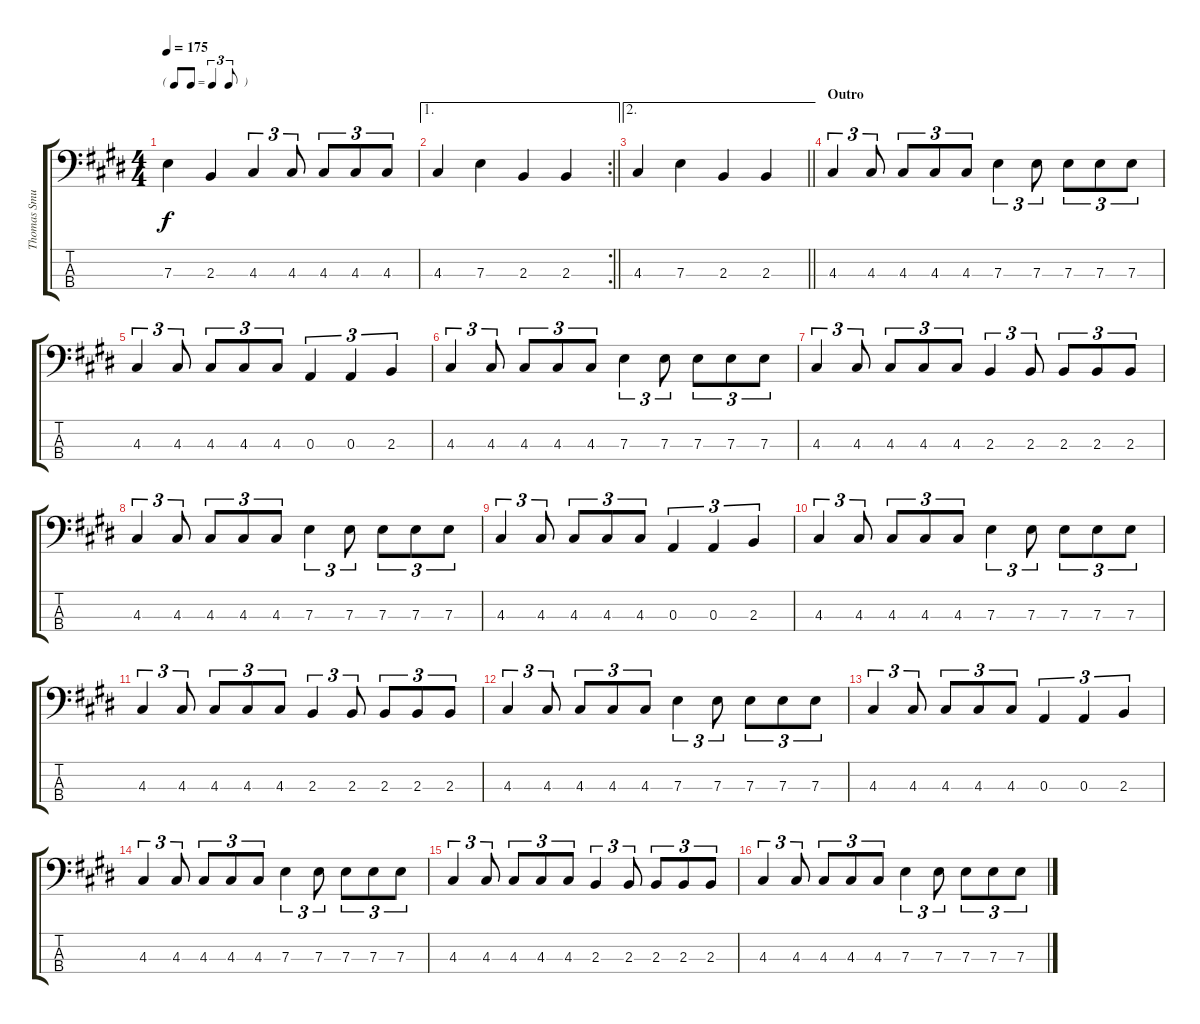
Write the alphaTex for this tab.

\track ("Thomas Smuszynski" "Thomas Smu") {instrument electricbasspick}
\staff {score tabs}
\tuning (G2 D2 A1 E1) {hide}
\ts (4 4)
\tf triplet8th
\tempo 175
\clef f4
\ks c#minor
7.3.4{dy f} 2.3.4 4.3.4{tu (3 2)} 4.3.8{tu (3 2)} 4.3.8{tu (3 2)} 4.3.8{tu (3 2)} 4.3.8{tu (3 2)} |
\ae 1
\rc 2
\barLineRight lightlight
4.3.4 7.3.4 2.3.4 2.3.4 |
\ae 2
\barLineRight lightlight
4.3.4 7.3.4 2.3.4 2.3.4 |
\section ("" "Outro")
4.3.4{tu (3 2)} 4.3.8{tu (3 2)} 4.3.8{tu (3 2)} 4.3.8{tu (3 2)} 4.3.8{tu (3 2)} 7.3.4{tu (3 2)} 7.3.8{tu (3 2)} 7.3.8{tu (3 2)} 7.3.8{tu (3 2)} 7.3.8{tu (3 2)} |
4.3.4{tu (3 2)} 4.3.8{tu (3 2)} 4.3.8{tu (3 2)} 4.3.8{tu (3 2)} 4.3.8{tu (3 2)} 0.3.4{tu (3 2)} 0.3.4{tu (3 2)} 2.3.4{tu (3 2)} |
4.3.4{tu (3 2)} 4.3.8{tu (3 2)} 4.3.8{tu (3 2)} 4.3.8{tu (3 2)} 4.3.8{tu (3 2)} 7.3.4{tu (3 2)} 7.3.8{tu (3 2)} 7.3.8{tu (3 2)} 7.3.8{tu (3 2)} 7.3.8{tu (3 2)} |
4.3.4{tu (3 2)} 4.3.8{tu (3 2)} 4.3.8{tu (3 2)} 4.3.8{tu (3 2)} 4.3.8{tu (3 2)} 2.3.4{tu (3 2)} 2.3.8{tu (3 2)} 2.3.8{tu (3 2)} 2.3.8{tu (3 2)} 2.3.8{tu (3 2)} |
4.3.4{tu (3 2)} 4.3.8{tu (3 2)} 4.3.8{tu (3 2)} 4.3.8{tu (3 2)} 4.3.8{tu (3 2)} 7.3.4{tu (3 2)} 7.3.8{tu (3 2)} 7.3.8{tu (3 2)} 7.3.8{tu (3 2)} 7.3.8{tu (3 2)} |
4.3.4{tu (3 2)} 4.3.8{tu (3 2)} 4.3.8{tu (3 2)} 4.3.8{tu (3 2)} 4.3.8{tu (3 2)} 0.3.4{tu (3 2)} 0.3.4{tu (3 2)} 2.3.4{tu (3 2)} |
4.3.4{tu (3 2)} 4.3.8{tu (3 2)} 4.3.8{tu (3 2)} 4.3.8{tu (3 2)} 4.3.8{tu (3 2)} 7.3.4{tu (3 2)} 7.3.8{tu (3 2)} 7.3.8{tu (3 2)} 7.3.8{tu (3 2)} 7.3.8{tu (3 2)} |
4.3.4{tu (3 2)} 4.3.8{tu (3 2)} 4.3.8{tu (3 2)} 4.3.8{tu (3 2)} 4.3.8{tu (3 2)} 2.3.4{tu (3 2)} 2.3.8{tu (3 2)} 2.3.8{tu (3 2)} 2.3.8{tu (3 2)} 2.3.8{tu (3 2)} |
4.3.4{tu (3 2)} 4.3.8{tu (3 2)} 4.3.8{tu (3 2)} 4.3.8{tu (3 2)} 4.3.8{tu (3 2)} 7.3.4{tu (3 2)} 7.3.8{tu (3 2)} 7.3.8{tu (3 2)} 7.3.8{tu (3 2)} 7.3.8{tu (3 2)} |
4.3.4{tu (3 2)} 4.3.8{tu (3 2)} 4.3.8{tu (3 2)} 4.3.8{tu (3 2)} 4.3.8{tu (3 2)} 0.3.4{tu (3 2)} 0.3.4{tu (3 2)} 2.3.4{tu (3 2)} |
4.3.4{tu (3 2)} 4.3.8{tu (3 2)} 4.3.8{tu (3 2)} 4.3.8{tu (3 2)} 4.3.8{tu (3 2)} 7.3.4{tu (3 2)} 7.3.8{tu (3 2)} 7.3.8{tu (3 2)} 7.3.8{tu (3 2)} 7.3.8{tu (3 2)} |
4.3.4{tu (3 2)} 4.3.8{tu (3 2)} 4.3.8{tu (3 2)} 4.3.8{tu (3 2)} 4.3.8{tu (3 2)} 2.3.4{tu (3 2)} 2.3.8{tu (3 2)} 2.3.8{tu (3 2)} 2.3.8{tu (3 2)} 2.3.8{tu (3 2)} |
4.3.4{tu (3 2)} 4.3.8{tu (3 2)} 4.3.8{tu (3 2)} 4.3.8{tu (3 2)} 4.3.8{tu (3 2)} 7.3.4{tu (3 2)} 7.3.8{tu (3 2)} 7.3.8{tu (3 2)} 7.3.8{tu (3 2)} 7.3.8{tu (3 2)}
